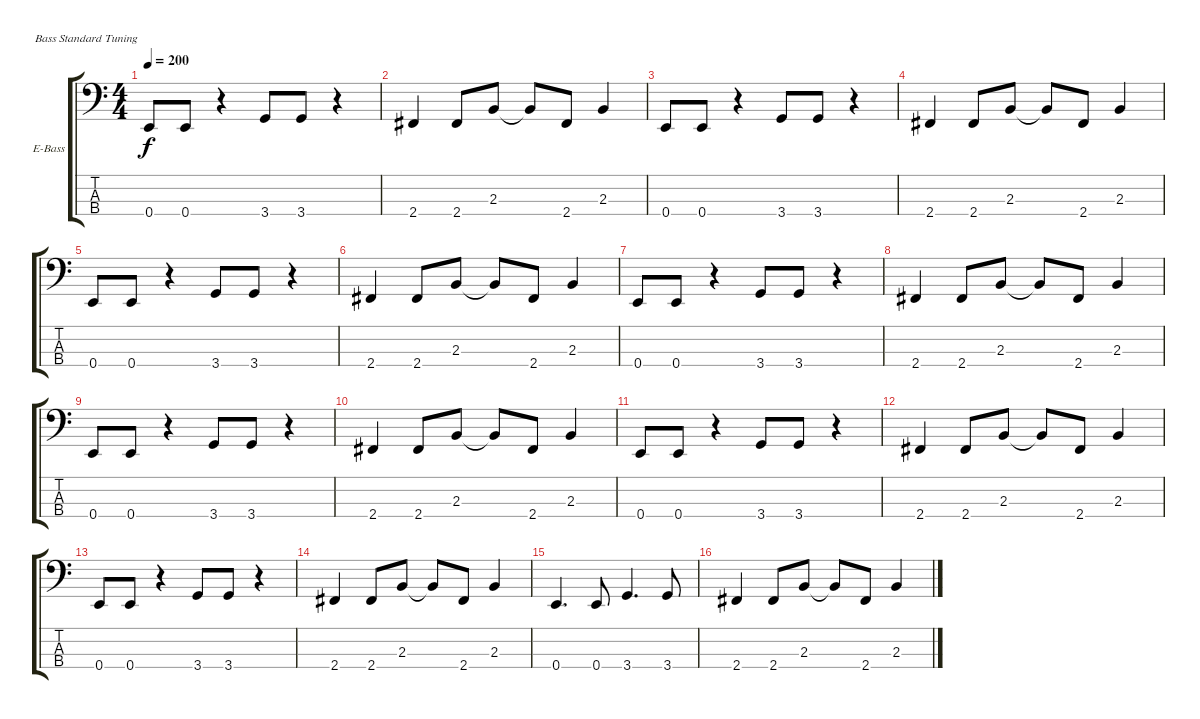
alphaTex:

\defaultSystemsLayout 4
\bracketExtendMode groupsimilarinstruments
\firstSystemTrackNameOrientation horizontal
\otherSystemsTrackNameOrientation horizontal
\track ("Electric Bass" "E-Bass") {instrument electricbassfinger}
\staff {score tabs}
\tuning (G2 D2 A1 E1)
\ts (4 4)
\tempo 200
\clef f4
\ks c
0.4.8{dy f} 0.4.8 r.4 3.4.8 3.4.8 r.4 |
2.4.4 2.4.8 2.3.8 2.3{t}.8 2.4.8 2.3.4 |
0.4.8 0.4.8 r.4 3.4.8 3.4.8 r.4 |
2.4.4 2.4.8 2.3.8 2.3{t}.8 2.4.8 2.3.4 |
0.4.8 0.4.8 r.4 3.4.8 3.4.8 r.4 |
2.4.4 2.4.8 2.3.8 2.3{t}.8 2.4.8 2.3.4 |
0.4.8 0.4.8 r.4 3.4.8 3.4.8 r.4 |
2.4.4 2.4.8 2.3.8 2.3{t}.8 2.4.8 2.3.4 |
0.4.8 0.4.8 r.4 3.4.8 3.4.8 r.4 |
2.4.4 2.4.8 2.3.8 2.3{t}.8 2.4.8 2.3.4 |
0.4.8 0.4.8 r.4 3.4.8 3.4.8 r.4 |
2.4.4 2.4.8 2.3.8 2.3{t}.8 2.4.8 2.3.4 |
0.4.8 0.4.8 r.4 3.4.8 3.4.8 r.4 |
2.4.4 2.4.8 2.3.8 2.3{t}.8 2.4.8 2.3.4 |
0.4.4{d} 0.4.8 3.4.4{d} 3.4.8 |
2.4.4 2.4.8 2.3.8 2.3{t}.8 2.4.8 2.3.4
